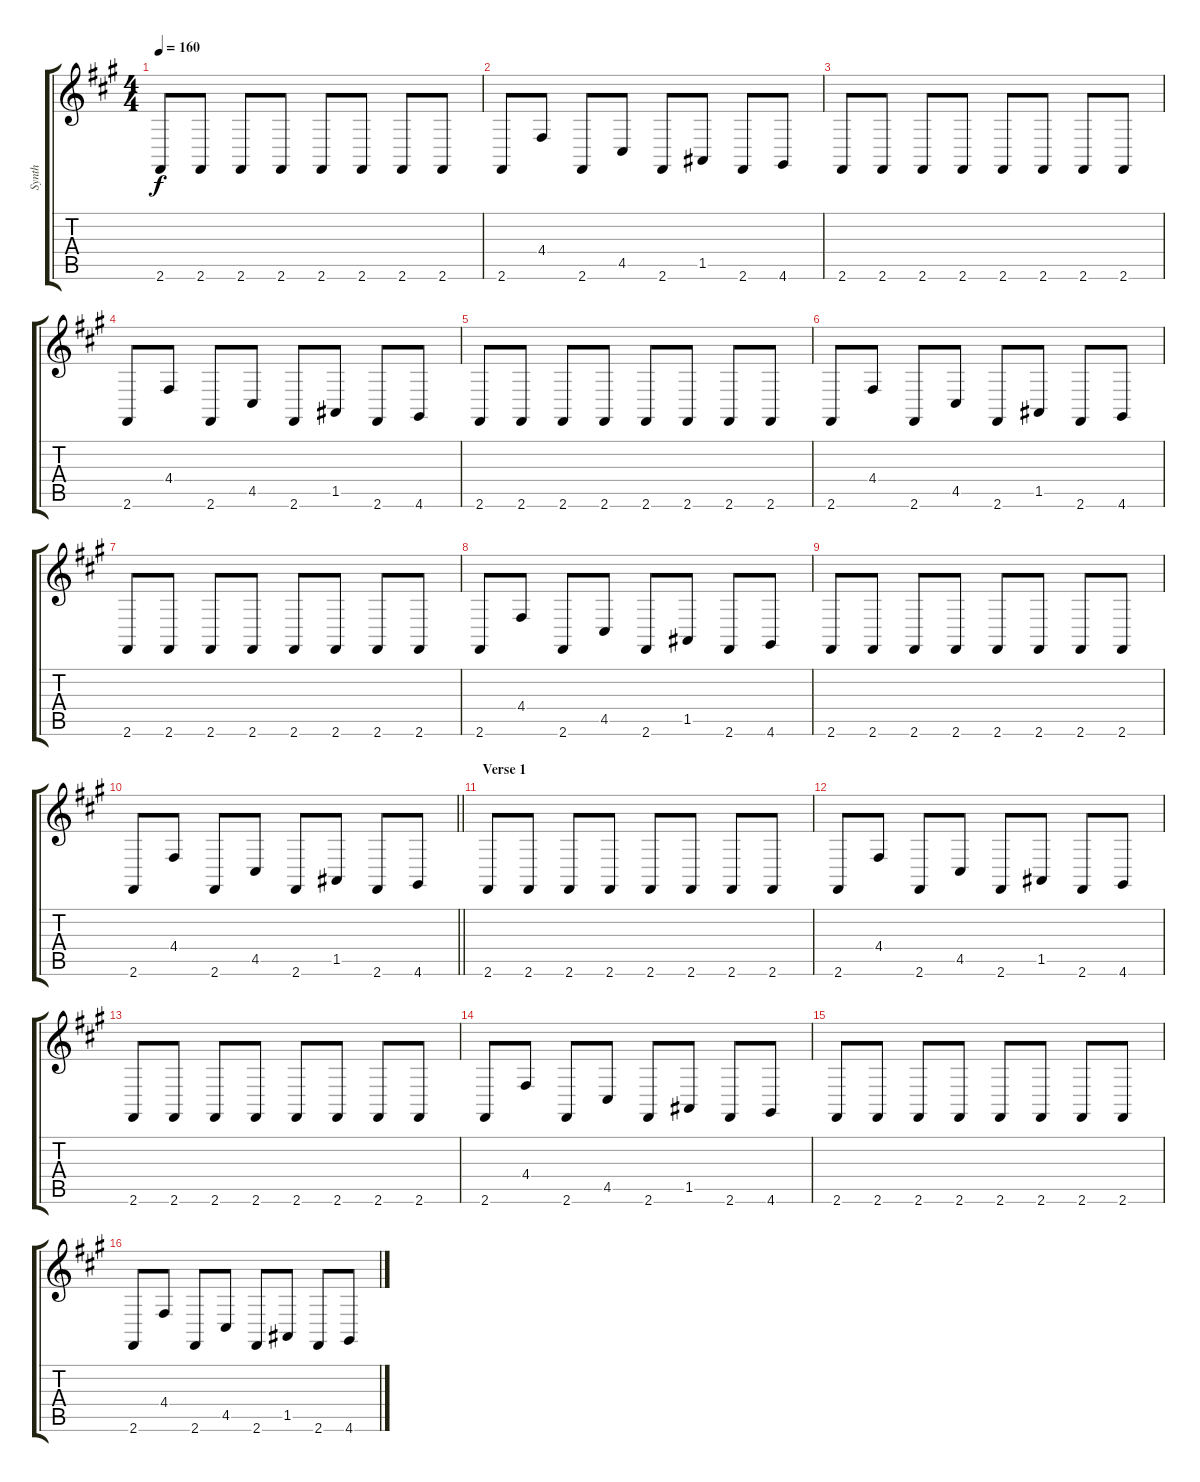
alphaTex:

\track ("Synth" "Synth") {instrument lead2sawtooth}
\staff {score tabs}
\tuning (E4 B3 G3 D3 A2 E2) {hide}
\ts (4 4)
\tempo 160
\clef g2
\ks a
2.6.8{dy f instrument lead2sawtooth} 2.6.8 2.6.8 2.6.8 2.6.8 2.6.8 2.6.8 2.6.8 |
2.6.8 4.4.8 2.6.8 4.5.8 2.6.8 1.5.8 2.6.8 4.6.8 |
2.6.8 2.6.8 2.6.8 2.6.8 2.6.8 2.6.8 2.6.8 2.6.8 |
2.6.8 4.4.8 2.6.8 4.5.8 2.6.8 1.5.8 2.6.8 4.6.8 |
2.6.8 2.6.8 2.6.8 2.6.8 2.6.8 2.6.8 2.6.8 2.6.8 |
2.6.8 4.4.8 2.6.8 4.5.8 2.6.8 1.5.8 2.6.8 4.6.8 |
2.6.8 2.6.8 2.6.8 2.6.8 2.6.8 2.6.8 2.6.8 2.6.8 |
2.6.8 4.4.8 2.6.8 4.5.8 2.6.8 1.5.8 2.6.8 4.6.8 |
2.6.8 2.6.8 2.6.8 2.6.8 2.6.8 2.6.8 2.6.8 2.6.8 |
\barLineRight lightlight
2.6.8 4.4.8 2.6.8 4.5.8 2.6.8 1.5.8 2.6.8 4.6.8 |
\section ("" "Verse 1")
2.6.8 2.6.8 2.6.8 2.6.8 2.6.8 2.6.8 2.6.8 2.6.8 |
2.6.8 4.4.8 2.6.8 4.5.8 2.6.8 1.5.8 2.6.8 4.6.8 |
2.6.8 2.6.8 2.6.8 2.6.8 2.6.8 2.6.8 2.6.8 2.6.8 |
2.6.8 4.4.8 2.6.8 4.5.8 2.6.8 1.5.8 2.6.8 4.6.8 |
2.6.8 2.6.8 2.6.8 2.6.8 2.6.8 2.6.8 2.6.8 2.6.8 |
2.6.8 4.4.8 2.6.8 4.5.8 2.6.8 1.5.8 2.6.8 4.6.8
